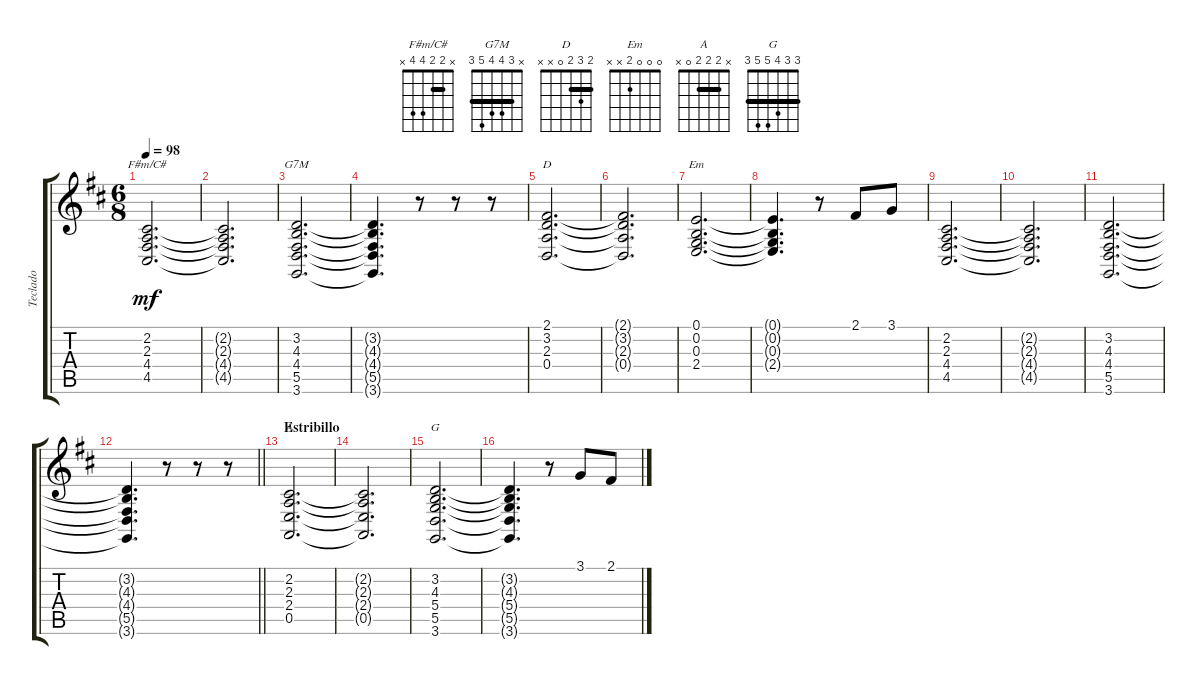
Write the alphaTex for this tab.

\track ("Teclado" "Teclado") {instrument honkytonkpiano}
\staff {score tabs}
\tuning (E4 B3 G3 D3 A2 E2) {hide}
\chord ("F#m/C#" x 2 2 4 4 x) {barre 2}
\chord ("G7M" x 3 4 4 5 3) {barre 3}
\chord ("D" 2 3 2 0 x x) {barre 2}
\chord ("Em" 0 0 0 2 x x)
\chord ("A" x 2 2 2 0 x) {barre 2}
\chord ("G" 3 3 4 5 5 3) {barre 3}
\ts (6 8)
\tempo 98
\clef g2
\ks d
(2.2 2.3 4.4 4.5).2{d ch "F#m/C#" dy mf} |
(2.2{t} 2.3{t} 4.4{t} 4.5{t}).2{d} |
(3.2 4.3 4.4 5.5 3.6).2{d ch "G7M"} |
(3.2{t} 4.3{t} 4.4{t} 5.5{t} 3.6{t}).4{d} r.8 r.8 r.8 |
(2.1 3.2 2.3 0.4).2{d ch "D"} |
(2.1{t} 3.2{t} 2.3{t} 0.4{t}).2{d} |
(0.1 0.2 0.3 2.4).2{d ch "Em"} |
(0.1{t} 0.2{t} 0.3{t} 2.4{t}).4{d} r.8 2.1.8 3.1.8 |
(2.2 2.3 4.4 4.5).2{d} |
(2.2{t} 2.3{t} 4.4{t} 4.5{t}).2{d} |
(3.2 4.3 4.4 5.5 3.6).2{d} |
\barLineRight lightlight
(3.2{t} 4.3{t} 4.4{t} 5.5{t} 3.6{t}).4{d} r.8 r.8 r.8 |
\section ("" "Estribillo")
(2.2 2.3 2.4 0.5).2{d ch "A"} |
(2.2{t} 2.3{t} 2.4{t} 0.5{t}).2{d} |
(3.2 4.3 5.4 5.5 3.6).2{d ch "G"} |
(3.2{t} 4.3{t} 5.4{t} 5.5{t} 3.6{t}).4{d} r.8 3.1.8 2.1.8
